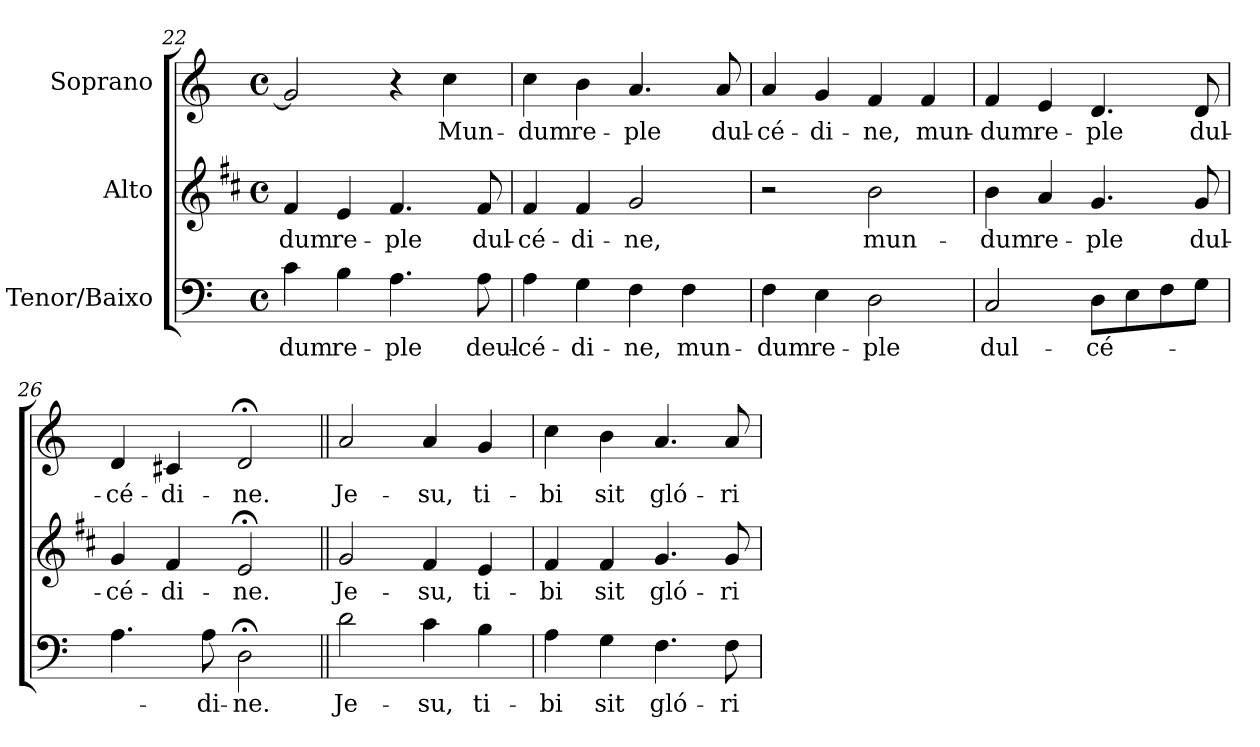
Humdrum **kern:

**kern	**text	**kern	**text	**kern	**text
*part3	*part3	*part2	*part2	*part1	*part1
*staff3	*staff3	*staff2	*staff2	*staff1	*staff1
*I"Tenor/Baixo	*	*I"Alto	*	*I"Soprano	*
*clefF4	*	*clefG2	*	*clefG2	*
*	*	*ITrd1c2	*	*	*
*k[]	*	*k[]	*	*k[]	*
*C:	*	*C:	*	*C:	*
*M4/4	*	*M4/4	*	*M4/4	*
*met(c)	*	*met(c)	*	*met(c)	*
=22	=22	=22	=22	=22	=22
!	!LO:LY:b:color=#000000	!	!	!	!
!	!	!	!LO:LY:b:color=#000000	!	!
4ci\	-dum	4ei/	-dum	2gi/]	.
!	!LO:LY:b:color=#000000	!	!	!	!
!	!	!	!LO:LY:b:color=#000000	!	!
4Bi\	re-	4di/	re-	.	.
!	!LO:LY:b:color=#000000	!	!	!	!
!	!	!	!LO:LY:b:color=#000000	!	!
4.Ai\	-ple	4.ei/	-ple	4r	.
!	!	!	!	!	!LO:LY:b:color=#000000
.	.	.	.	4cci\	Mun-
!	!LO:LY:b:color=#000000	!	!	!	!
!	!	!	!LO:LY:b:color=#000000	!	!
8Ai\	deul-	8ei/	dul-	.	.
!!LO:PB:g=z
=23	=23	=23	=23	=23	=23
!	!LO:LY:b:color=#000000	!	!	!	!
!	!	!	!LO:LY:b:color=#000000	!	!
!	!	!	!	!	!LO:LY:b:color=#000000
4Ai\	-cé-	4ei/	-cé-	4cci\	-dum
!	!LO:LY:b:color=#000000	!	!	!	!
!	!	!	!LO:LY:b:color=#000000	!	!
!	!	!	!	!	!LO:LY:b:color=#000000
4Gi\	-di-	4ei/	-di-	4bi\	re-
!	!LO:LY:b:color=#000000	!	!	!	!
!	!	!	!LO:LY:b:color=#000000	!	!
!	!	!	!	!	!LO:LY:b:color=#000000
4Fi\	-ne,	2fi/	-ne,	4.ai/	-ple
!	!LO:LY:b:color=#000000	!	!	!	!
4Fi\	mun-	.	.	.	.
!	!	!	!	!	!LO:LY:b:color=#000000
.	.	.	.	8ai/	dul-
=24	=24	=24	=24	=24	=24
!	!LO:LY:b:color=#000000	!	!	!	!
!	!	!	!	!	!LO:LY:b:color=#000000
4Fi\	-dum	2r	.	4ai/	-cé-
!	!LO:LY:b:color=#000000	!	!	!	!
!	!	!	!	!	!LO:LY:b:color=#000000
4Ei\	re-	.	.	4gi/	-di-
!	!LO:LY:b:color=#000000	!	!	!	!
!	!	!	!LO:LY:b:color=#000000	!	!
!	!	!	!	!	!LO:LY:b:color=#000000
2Di\	-ple	2ai\	mun-	4fi/	-ne,
!	!	!	!	!	!LO:LY:b:color=#000000
.	.	.	.	4fi/	mun-
=25	=25	=25	=25	=25	=25
!	!LO:LY:b:color=#000000	!	!	!	!
!	!	!	!LO:LY:b:color=#000000	!	!
!	!	!	!	!	!LO:LY:b:color=#000000
2Ci/	dul-	4ai\	-dum	4fi/	-dum
!	!	!	!LO:LY:b:color=#000000	!	!
!	!	!	!	!	!LO:LY:b:color=#000000
.	.	4gi/	re-	4ei/	re-
!	!LO:LY:b:color=#000000	!	!	!	!
!	!	!	!LO:LY:b:color=#000000	!	!
!	!	!	!	!	!LO:LY:b:color=#000000
8Di\L	-cé-	4.fi/	-ple	4.di/	-ple
8Ei\	.	.	.	.	.
8Fi\	.	.	.	.	.
!	!	!	!LO:LY:b:color=#000000	!	!
!	!	!	!	!	!LO:LY:b:color=#000000
8Gi\J	.	8fi/	dul-	8di/	dul-
=26	=26	=26	=26	=26	=26
!	!	!	!LO:LY:b:color=#000000	!	!
!	!	!	!	!	!LO:LY:b:color=#000000
4.Ai\	.	4fi/	-cé-	4di/	-cé-
!	!	!	!LO:LY:b:color=#000000	!	!
!	!	!	!	!	!LO:LY:b:color=#000000
.	.	4ei/	-di-	4c#Xi/	-di-
!	!LO:LY:b:color=#000000	!	!	!	!
8Ai\	-di-	.	.	.	.
!	!LO:LY:b:color=#000000	!	!	!	!
!	!	!	!LO:LY:b:color=#000000	!	!
!	!	!	!	!	!LO:LY:b:color=#000000
2D;i\	-ne.	2d;i/	-ne.	2d;i/	-ne.
=27||	=27||	=27||	=27||	=27||	=27||
!	!LO:LY:b:color=#000000	!	!	!	!
!	!	!	!LO:LY:b:color=#000000	!	!
!	!	!	!	!	!LO:LY:b:color=#000000
2di\	Je-	2fi/	Je-	2ai/	Je-
!	!LO:LY:b:color=#000000	!	!	!	!
!	!	!	!LO:LY:b:color=#000000	!	!
!	!	!	!	!	!LO:LY:b:color=#000000
4ci\	-su,	4ei/	-su,	4ai/	-su,
!	!LO:LY:b:color=#000000	!	!	!	!
!	!	!	!LO:LY:b:color=#000000	!	!
!	!	!	!	!	!LO:LY:b:color=#000000
4Bi\	ti-	4di/	ti-	4gi/	ti-
!!LO:LB:g=z
=28	=28	=28	=28	=28	=28
!	!LO:LY:b:color=#000000	!	!	!	!
!	!	!	!LO:LY:b:color=#000000	!	!
!	!	!	!	!	!LO:LY:b:color=#000000
4Ai\	-bi	4ei/	-bi	4cci\	-bi
!	!LO:LY:b:color=#000000	!	!	!	!
!	!	!	!LO:LY:b:color=#000000	!	!
!	!	!	!	!	!LO:LY:b:color=#000000
4Gi\	sit	4ei/	sit	4bi\	sit
!	!LO:LY:b:color=#000000	!	!	!	!
!	!	!	!LO:LY:b:color=#000000	!	!
!	!	!	!	!	!LO:LY:b:color=#000000
4.Fi\	gló-	4.fi/	gló-	4.ai/	gló-
!	!LO:LY:b:color=#000000	!	!	!	!
!	!	!	!LO:LY:b:color=#000000	!	!
!	!	!	!	!	!LO:LY:b:color=#000000
8Fi\	-ri-	8fi/	-ri-	8ai/	-ri-
=	=	=	=	=	=
*-	*-	*-	*-	*-	*-
